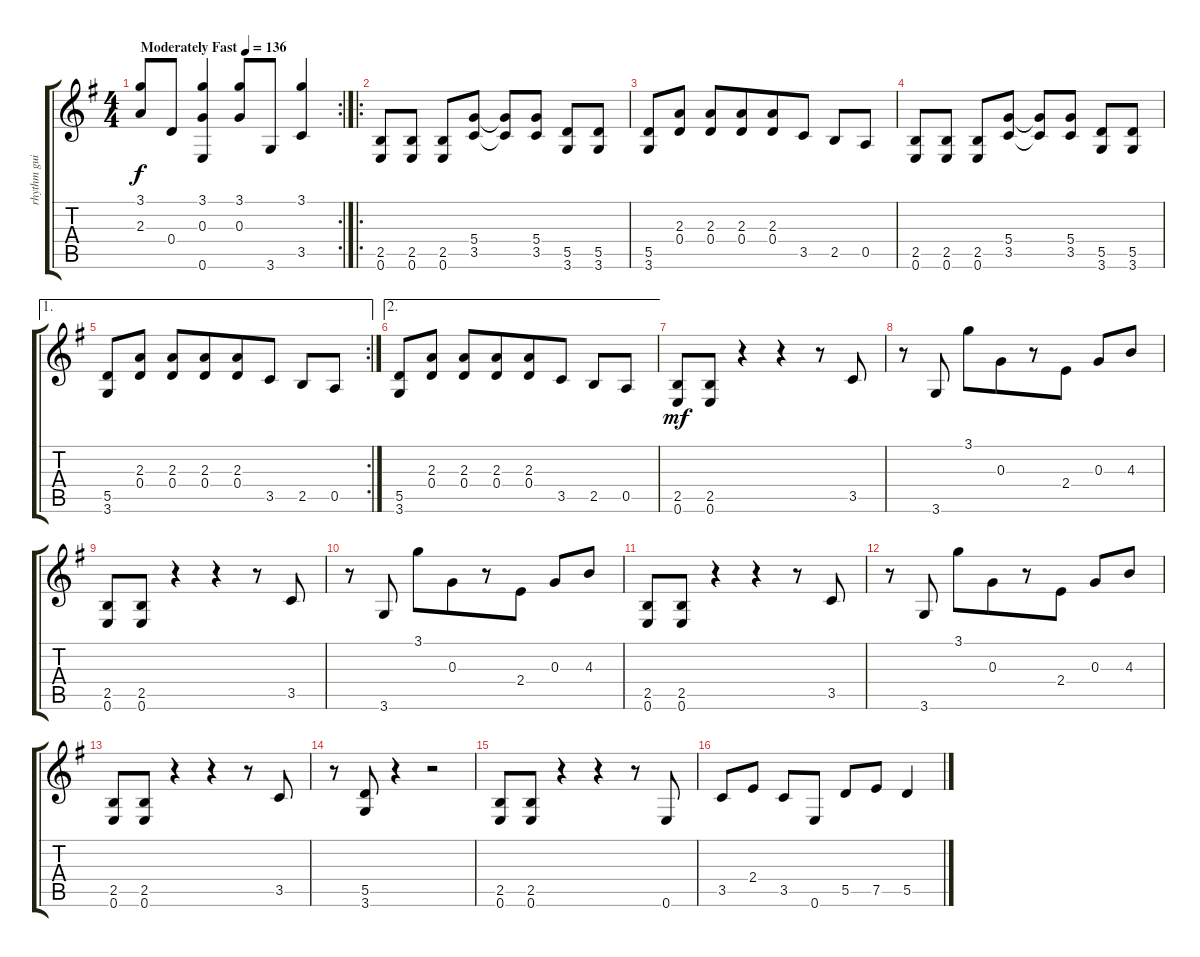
\track ("rhythm guitar I" "rhythm gui") {instrument overdrivenguitar}
\staff {score tabs}
\tuning (E4 B3 G3 D3 A2 E2) {hide}
\rc 2
\ts (4 4)
\tempo (136 "Moderately Fast")
\clef g2
\ks g
(3.1 2.3).8{dy f instrument overdrivenguitar} 0.4.8{beam merge} (3.1 0.3 0.6).4{beam merge} (3.1 0.3).8{beam merge} 3.6.8{beam merge} (3.1 3.5).4 |
\ro
(2.5 0.6).8 (2.5 0.6).8 (2.5 0.6).8 (5.4 3.5).8 (5.4{t} 3.5{t}).8{beam merge} (5.4 3.5).8 (5.5 3.6).8 (5.5 3.6).8 |
(5.5 3.6).8 (2.3 0.4).8 (2.3 0.4).8 (2.3 0.4).8{beam merge} (2.3 0.4).8{beam merge} 3.5.8 2.5.8{beam merge} 0.5.8 |
(2.5 0.6).8 (2.5 0.6).8 (2.5 0.6).8 (5.4 3.5).8 (5.4{t} 3.5{t}).8{beam merge} (5.4 3.5).8 (5.5 3.6).8 (5.5 3.6).8 |
\ae 1
\rc 2
(5.5 3.6).8 (2.3 0.4).8 (2.3 0.4).8 (2.3 0.4).8{beam merge} (2.3 0.4).8{beam merge} 3.5.8 2.5.8{beam merge} 0.5.8 |
\ae 2
(5.5 3.6).8 (2.3 0.4).8 (2.3 0.4).8 (2.3 0.4).8{beam merge} (2.3 0.4).8{beam merge} 3.5.8 2.5.8{beam merge} 0.5.8 |
(2.5 0.6).8{dy mf} (2.5 0.6).8 r.4 r.4 r.8{beam merge} 3.5.8 |
r.8 3.6.8 3.1.8{beam merge} 0.3.8{beam merge} r.8 2.4.8 0.3.8{beam merge} 4.3.8 |
(2.5 0.6).8 (2.5 0.6).8 r.4 r.4 r.8{beam merge} 3.5.8 |
r.8 3.6.8 3.1.8{beam merge} 0.3.8{beam merge} r.8 2.4.8 0.3.8{beam merge} 4.3.8 |
(2.5 0.6).8 (2.5 0.6).8 r.4 r.4 r.8{beam merge} 3.5.8 |
r.8 3.6.8 3.1.8{beam merge} 0.3.8{beam merge} r.8 2.4.8 0.3.8{beam merge} 4.3.8 |
(2.5 0.6).8 (2.5 0.6).8 r.4 r.4 r.8{beam merge} 3.5.8 |
r.8 (5.5 3.6).8 r.4 r.2 |
(2.5 0.6).8 (2.5 0.6).8 r.4{beam merge} r.4 r.8 0.6.8 |
3.5.8{beam merge} 2.4.8 3.5.8 0.6.8 5.5.8 7.5.8 5.5.4
